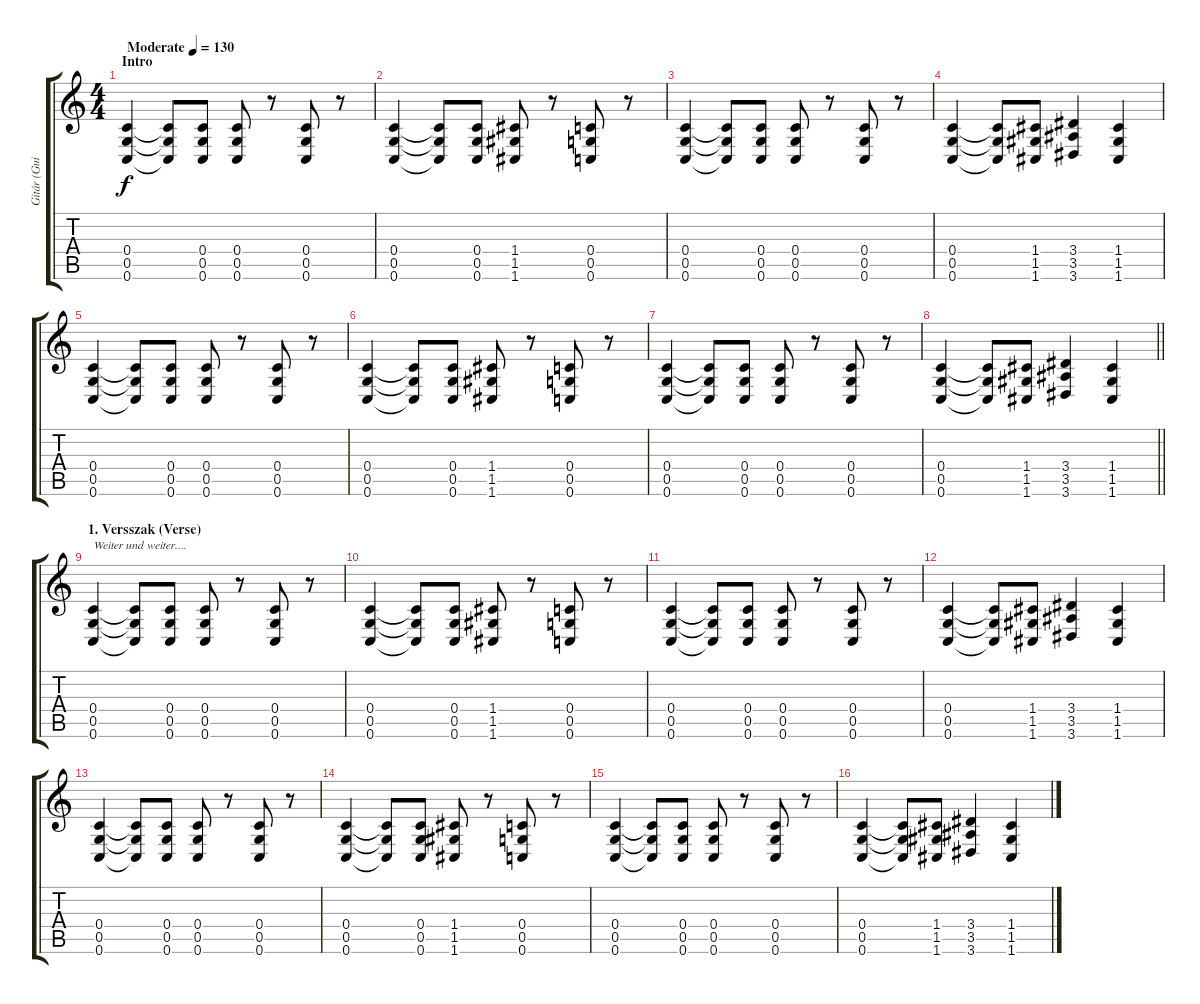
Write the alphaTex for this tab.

\track ("Gitár (Guitar)" "Gitár (Gui") {instrument overdrivenguitar}
\staff {score tabs}
\tuning (D4 A3 F3 C3 G2 C2) {hide}
\ts (4 4)
\section ("" "Intro")
\tempo (130 "Moderate")
\clef g2
\ks c
(0.4 0.5 0.6).4{dy f instrument overdrivenguitar} (0.4{t} 0.5{t} 0.6{t}).8 (0.4 0.5 0.6).8 (0.4 0.5 0.6).8 r.8 (0.4 0.5 0.6).8 r.8 |
(0.4 0.5 0.6).4 (0.4{t} 0.5{t} 0.6{t}).8 (0.4 0.5 0.6).8 (1.4 1.5 1.6).8 r.8 (0.4 0.5 0.6).8 r.8 |
(0.4 0.5 0.6).4 (0.4{t} 0.5{t} 0.6{t}).8 (0.4 0.5 0.6).8 (0.4 0.5 0.6).8 r.8 (0.4 0.5 0.6).8 r.8 |
(0.4 0.5 0.6).4 (0.4{t} 0.5{t} 0.6{t}).8 (1.4 1.5 1.6).8 (3.4 3.5 3.6).4 (1.4 1.5 1.6).4 |
(0.4 0.5 0.6).4 (0.4{t} 0.5{t} 0.6{t}).8 (0.4 0.5 0.6).8 (0.4 0.5 0.6).8 r.8 (0.4 0.5 0.6).8 r.8 |
(0.4 0.5 0.6).4 (0.4{t} 0.5{t} 0.6{t}).8 (0.4 0.5 0.6).8 (1.4 1.5 1.6).8 r.8 (0.4 0.5 0.6).8 r.8 |
(0.4 0.5 0.6).4 (0.4{t} 0.5{t} 0.6{t}).8 (0.4 0.5 0.6).8 (0.4 0.5 0.6).8 r.8 (0.4 0.5 0.6).8 r.8 |
\barLineRight lightlight
(0.4 0.5 0.6).4 (0.4{t} 0.5{t} 0.6{t}).8 (1.4 1.5 1.6).8 (3.4 3.5 3.6).4 (1.4 1.5 1.6).4 |
\section ("" "1. Versszak (Verse)")
(0.4 0.5 0.6).4{txt "Weiter und weiter...."} (0.4{t} 0.5{t} 0.6{t}).8 (0.4 0.5 0.6).8 (0.4 0.5 0.6).8 r.8 (0.4 0.5 0.6).8 r.8 |
(0.4 0.5 0.6).4 (0.4{t} 0.5{t} 0.6{t}).8 (0.4 0.5 0.6).8 (1.4 1.5 1.6).8 r.8 (0.4 0.5 0.6).8 r.8 |
(0.4 0.5 0.6).4 (0.4{t} 0.5{t} 0.6{t}).8 (0.4 0.5 0.6).8 (0.4 0.5 0.6).8 r.8 (0.4 0.5 0.6).8 r.8 |
(0.4 0.5 0.6).4 (0.4{t} 0.5{t} 0.6{t}).8 (1.4 1.5 1.6).8 (3.4 3.5 3.6).4 (1.4 1.5 1.6).4 |
(0.4 0.5 0.6).4 (0.4{t} 0.5{t} 0.6{t}).8 (0.4 0.5 0.6).8 (0.4 0.5 0.6).8 r.8 (0.4 0.5 0.6).8 r.8 |
(0.4 0.5 0.6).4 (0.4{t} 0.5{t} 0.6{t}).8 (0.4 0.5 0.6).8 (1.4 1.5 1.6).8 r.8 (0.4 0.5 0.6).8 r.8 |
(0.4 0.5 0.6).4 (0.4{t} 0.5{t} 0.6{t}).8 (0.4 0.5 0.6).8 (0.4 0.5 0.6).8 r.8 (0.4 0.5 0.6).8 r.8 |
(0.4 0.5 0.6).4 (0.4{t} 0.5{t} 0.6{t}).8 (1.4 1.5 1.6).8 (3.4 3.5 3.6).4 (1.4 1.5 1.6).4
